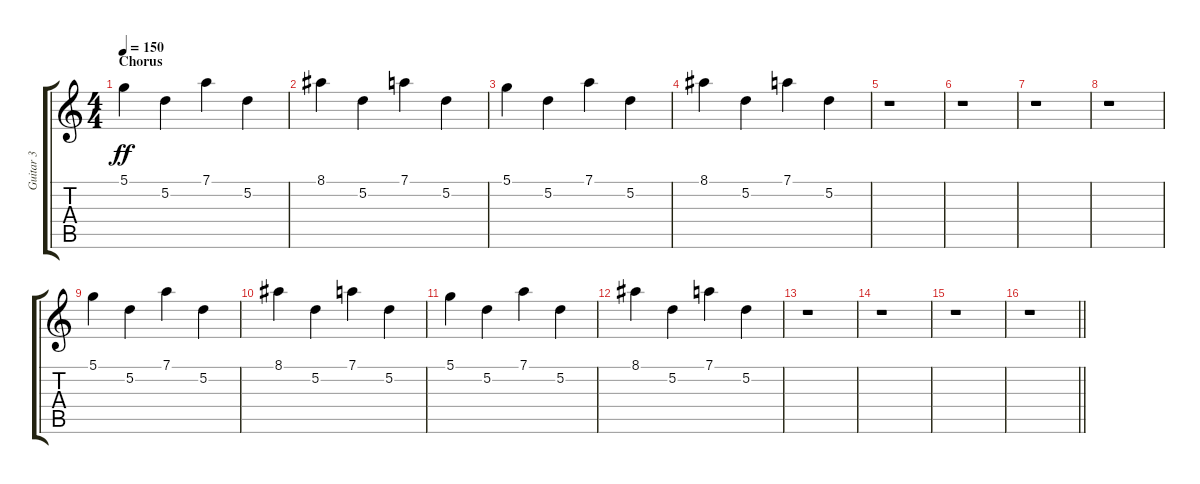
\track ("Guitar 3" "Guitar 3") {instrument electricguitarclean}
\staff {score tabs}
\tuning (D4 A3 F3 C3 G2 D2) {hide}
\ts (4 4)
\section ("" "Chorus")
\tempo 150
\clef g2
\ks c
5.1.4{dy ff} 5.2.4 7.1.4 5.2.4 |
8.1.4 5.2.4 7.1.4 5.2.4 |
5.1.4 5.2.4 7.1.4 5.2.4 |
8.1.4 5.2.4 7.1.4 5.2.4 |
r.1 |
r.1 |
r.1 |
r.1 |
5.1.4 5.2.4 7.1.4 5.2.4 |
8.1.4 5.2.4 7.1.4 5.2.4 |
5.1.4 5.2.4 7.1.4 5.2.4 |
8.1.4 5.2.4 7.1.4 5.2.4 |
r.1 |
r.1 |
r.1 |
\barLineRight lightlight
r.1
